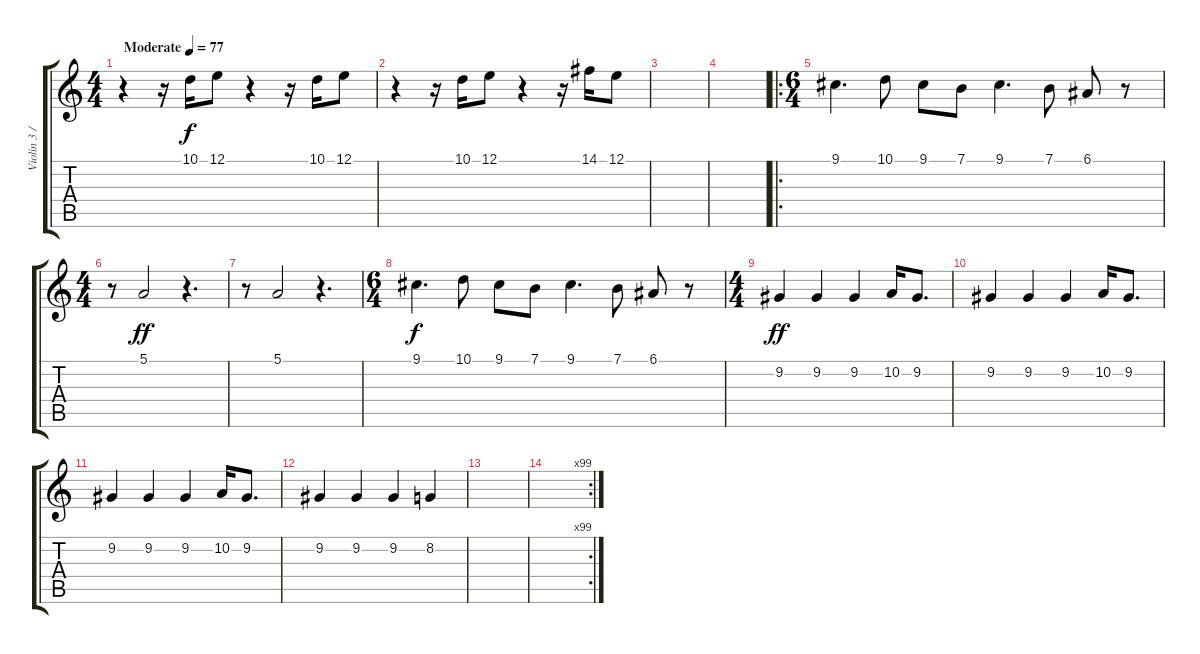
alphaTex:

\track ("Violin 3 / Voice 2" "Violin 3 /") {instrument stringensemble1}
\staff {score tabs}
\tuning (E4 B3 G3 D3 A2 E2) {hide}
\ts (4 4)
\tempo (77 "Moderate")
\clef g2
\ks c
r.4{dy f instrument stringensemble1} r.16 10.1.16 12.1.8 r.4 r.16 10.1.16 12.1.8 |
r.4 r.16 10.1.16 12.1.8 r.4 r.16 14.1.16 12.1.8 |
|
|
\ro
\ts (6 4)
9.1.4{d balance 10 instrument pad7halo} 10.1.8 9.1.8 7.1.8 9.1.4{d} 7.1.8 6.1.8 r.8 |
\ts (4 4)
r.8{instrument pad7halo} 5.1.2{dy ff volume 0} r.4{d} |
r.8{volume 11 instrument pad7halo} 5.1.2{volume 0} r.4{d} |
\ts (6 4)
9.1.4{d dy f volume 11 instrument pad7halo} 10.1.8 9.1.8 7.1.8 9.1.4{d} 7.1.8 6.1.8 r.8 |
\ts (4 4)
9.2.4{dy ff volume 11 balance 1 instrument pad7halo} 9.2.4 9.2.4 10.2.16 9.2.8{d} |
9.2.4 9.2.4 9.2.4 10.2.16 9.2.8{d} |
9.2.4 9.2.4 9.2.4 10.2.16 9.2.8{d} |
9.2.4 9.2.4 9.2.4 8.2.4 |
|
\rc 99
